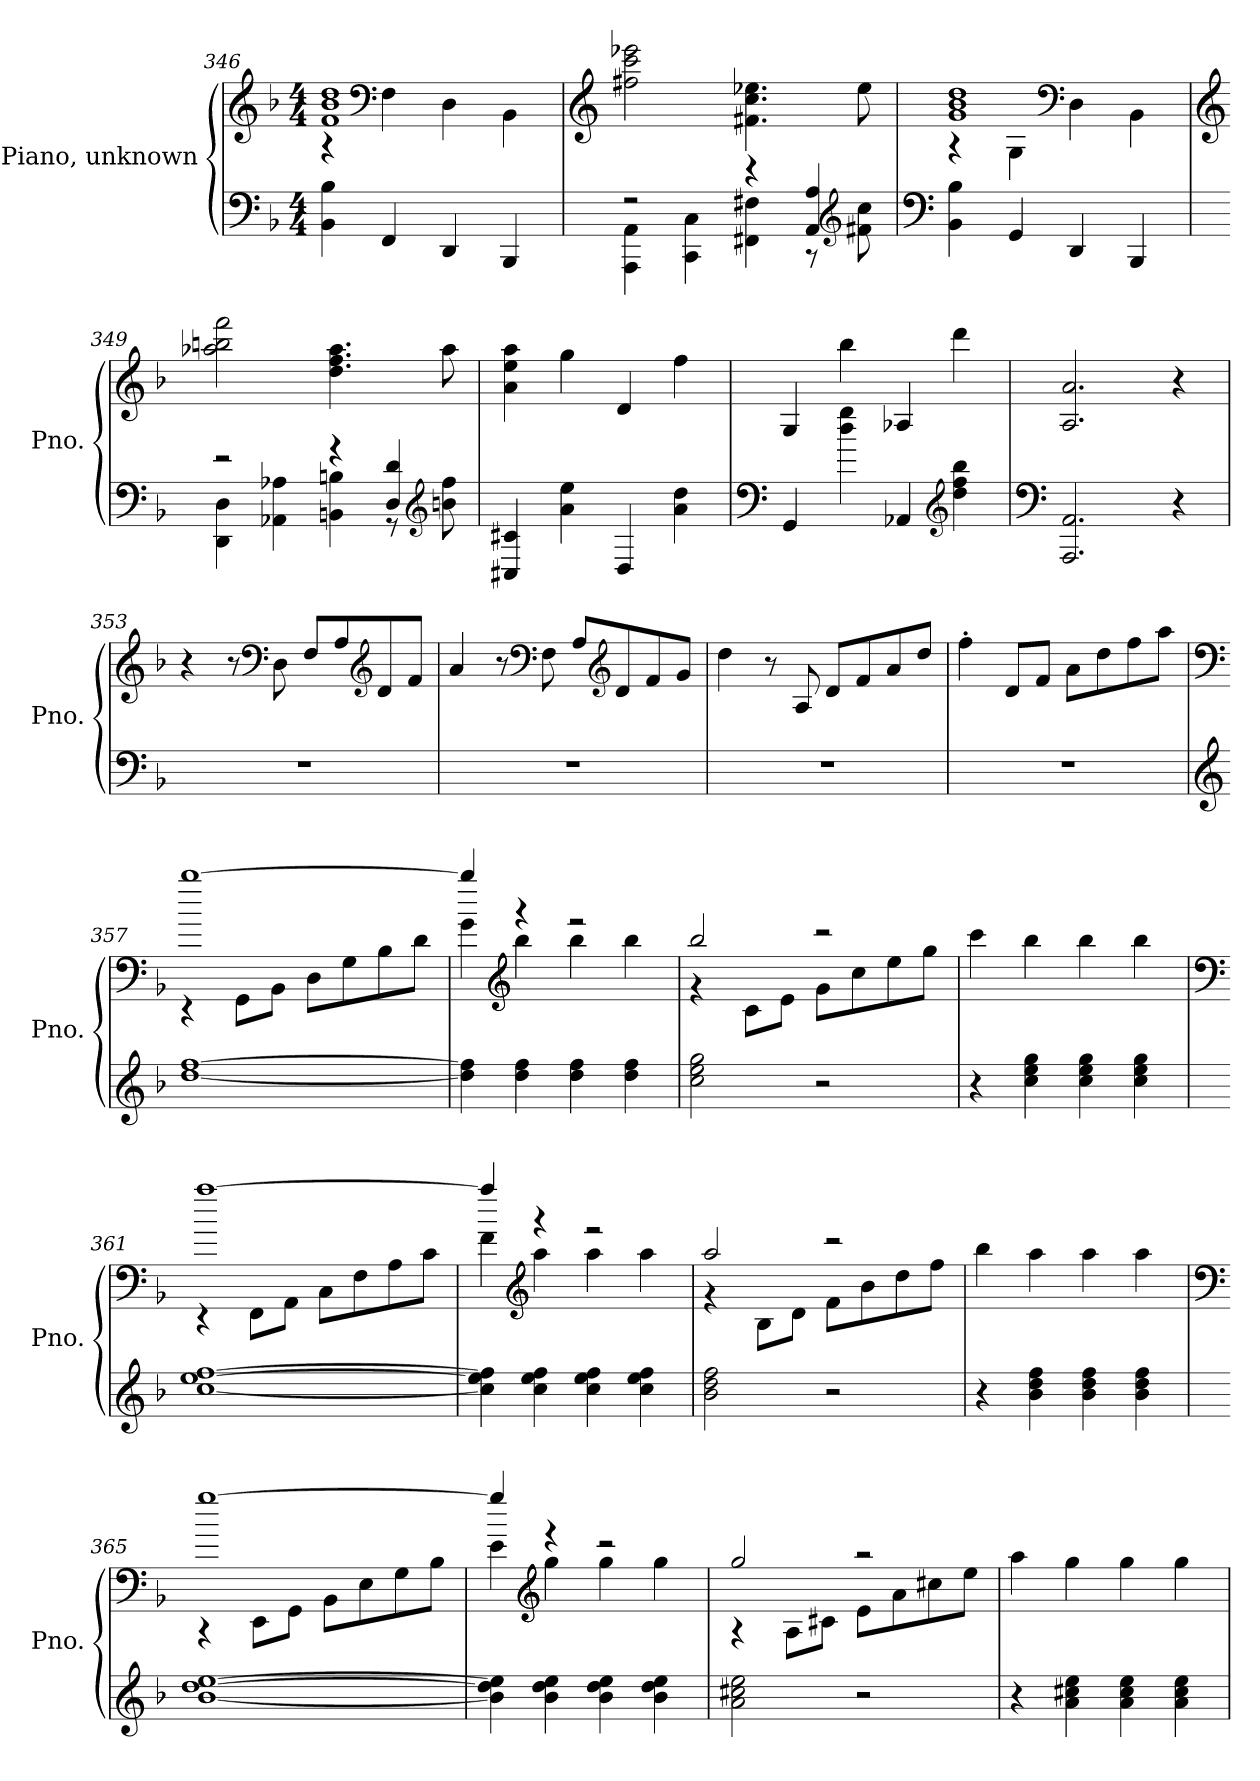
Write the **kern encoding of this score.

**kern	**kern
*part1	*part1
*staff2	*staff1
*I"Piano, unknown	*
*I'Pno.	*
*clefF4	*clefG2
*k[b-]	*k[b-]
*M4/4	*M4/4
=346	=346
*	*^
4BB-\ 4B-\	1f 1b- 1dd	4r
*	*clefF4	*
4FF/	.	4F\
4DD/	.	4D\
4BBB-/	.	4BB-\
*	*v	*v
=347	=347
*	*clefG2
*^	*
2r	4AAA\ 4AA\	2ff#X\ 2ccc\ 2eee-X\
.	4CC\ 4C\	.
4r	4FF#X\ 4F#X\	4.f#X\ 4.cc\ 4.ee-X\
4AA/ 4A/	8r	.
*clefG2	*	*
.	8f#X\ 8cc\	8ee-\
*v	*v	*
!!LO:LB:g=z
=348	=348
*clefF4	*
*	*^
4BB-\ 4B-\	1g 1b- 1dd	4r
4GG/	.	4G\
*	*clefF4	*
4DD/	.	4D\
4BBB-/	.	4BB-\
*	*v	*v
=349	=349
*	*clefG2
*^	*
2r	4DD\ 4D\	2aa-X\ 2bbn\ 2fff\
.	4AA-X\ 4A-X\	.
4r	4BBn\ 4Bn\	4.dd\ 4.ff\ 4.aa-\
4D/ 4d/	8r	.
*clefG2	*	*
.	8bn\ 8ff\	8aa-\
*v	*v	*
=350	=350
4C#X/ 4c#X/	4a\ 4ee\ 4aa\
4a\ 4ee\	4gg\
4D/	4d/
4a\ 4dd\	4ff\
=351	=351
*clefF4	*
4GG/	4G/
4dd\ 4gg\	4bb-\
4AA-X/	4A-X/
*clefG2	*
4dd\ 4ff\ 4bb-\	4ddd\
=352	=352
*clefF4	*
2.AAA/ 2.AA/	2.A/ 2.a/
4r	4r
!!LO:PB:g=z
=353	=353
1r	4r
.	8r
*	*clefF4
.	8D\
.	8F/L
.	8A/
*	*clefG2
.	8d/
.	8f/J
=354	=354
1r	4a/
.	8r
*	*clefF4
.	8F\
.	8A/L
*	*clefG2
.	8d/
.	8f/
.	8g/J
=355	=355
1r	4dd\
.	8r
.	8A/
.	8d/L
.	8f/
.	8a/
.	8dd/J
=356	=356
1r	4ff'\
.	8d/L
.	8f/J
.	8a\L
.	8dd\
.	8ff\
.	8aa\J
!!LO:LB:g=z
=357	=357
*clefG2	*clefF4
*	*^
[1dd [1ff	[1bb-	4r
.	.	8GG\L
.	.	8BB-\J
.	.	8D\L
.	.	8G\
.	.	8B-\
.	.	8d\J
=358	=358	=358
4dd\] 4ff\]	4bb-/]	4g\
*	*clefG2	*
4dd\ 4ff\	4r	4bb-\
4dd\ 4ff\	2r	4bb-\
4dd\ 4ff\	.	4bb-\
=359	=359	=359
2cc\ 2ee\ 2gg\	2bb-/	4r
.	.	8c\L
.	.	8e\J
2r	2r	8g\L
.	.	8cc\
.	.	8ee\
.	.	8gg\J
*	*v	*v
=360	=360
4r	4ccc\
4cc\ 4ee\ 4gg\	4bb-\
4cc\ 4ee\ 4gg\	4bb-\
4cc\ 4ee\ 4gg\	4bb-\
=361	=361
*	*clefF4
*	*^
[1cc [1ee [1ff	[1aa	4r
.	.	8FF\L
.	.	8AA\J
.	.	8C\L
.	.	8F\
.	.	8A\
.	.	8c\J
!!LO:LB:g=z	!!
=362	=362	=362
4cc\] 4ee\] 4ff\]	4aa/]	4f\
*	*clefG2	*
4cc\ 4ee\ 4ff\	4r	4aa\
4cc\ 4ee\ 4ff\	2r	4aa\
4cc\ 4ee\ 4ff\	.	4aa\
=363	=363	=363
2b-\ 2dd\ 2ff\	2aa/	4r
.	.	8B-\L
.	.	8d\J
2r	2r	8f\L
.	.	8b-\
.	.	8dd\
.	.	8ff\J
*	*v	*v
=364	=364
4r	4bb-\
4b-\ 4dd\ 4ff\	4aa\
4b-\ 4dd\ 4ff\	4aa\
4b-\ 4dd\ 4ff\	4aa\
=365	=365
*	*clefF4
*	*^
[1b- [1dd [1ee	[1gg	4r
.	.	8EE\L
.	.	8GG\J
.	.	8BB-\L
.	.	8E\
.	.	8G\
.	.	8B-\J
=366	=366	=366
4b-\] 4dd\] 4ee\]	4gg/]	4e\
*	*clefG2	*
4b-\ 4dd\ 4ee\	4r	4gg\
4b-\ 4dd\ 4ee\	2r	4gg\
4b-\ 4dd\ 4ee\	.	4gg\
!!LO:LB:g=z	!!
=367	=367	=367
2a\ 2cc#X\ 2ee\	2gg/	4r
.	.	8A\L
.	.	8c#X\J
2r	2r	8e\L
.	.	8a\
.	.	8cc#X\
.	.	8ee\J
*	*v	*v
=368	=368
4r	4aa\
4a\ 4cc#X\ 4ee\	4gg\
4a\ 4cc#\ 4ee\	4gg\
4a\ 4cc#\ 4ee\	4gg\
=	=
*-	*-
